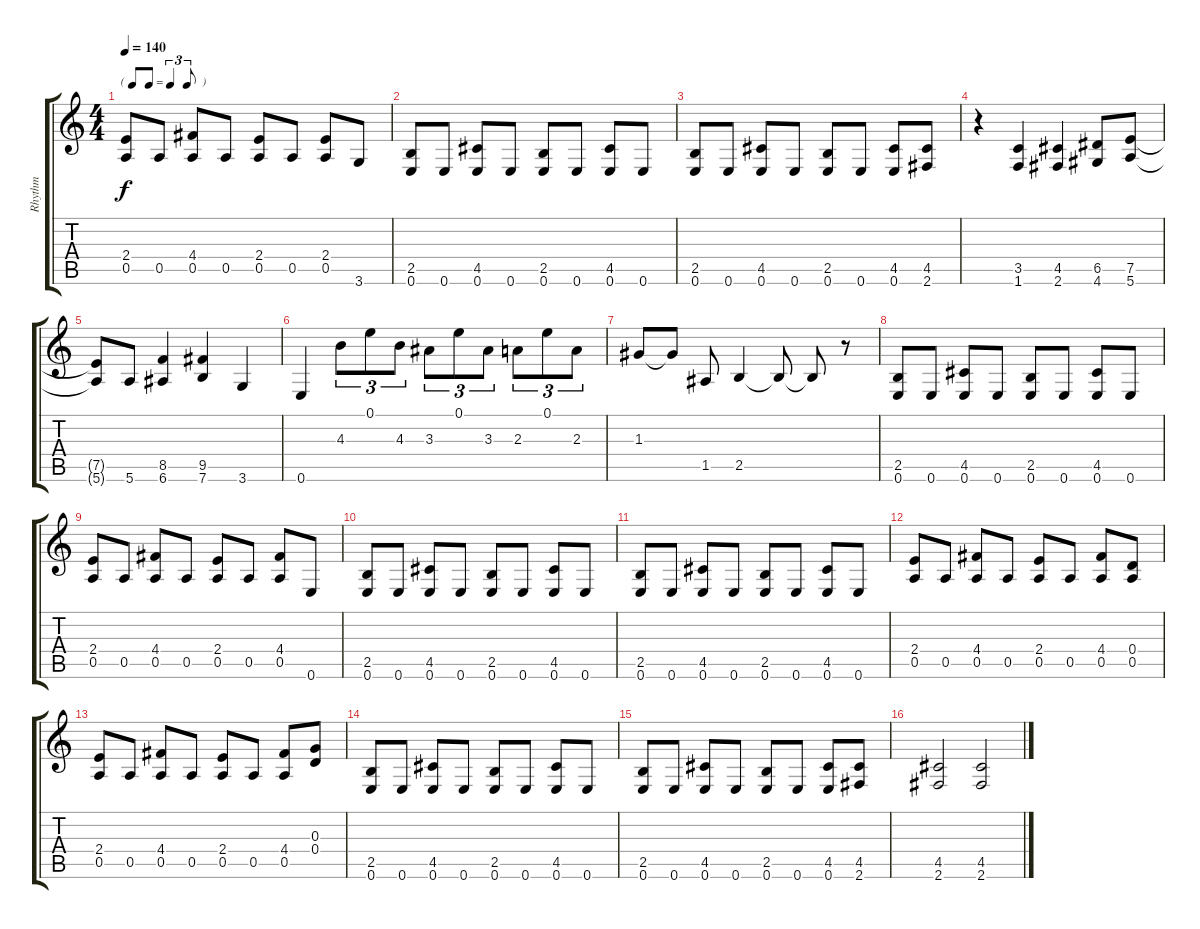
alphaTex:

\track ("Rhythm" "Rhythm") {instrument overdrivenguitar}
\staff {score tabs}
\tuning (E4 B3 G3 D3 A2 E2) {hide}
\ts (4 4)
\tf triplet8th
\tempo 140
\clef g2
\ks c
(2.4 0.5).8{dy f} 0.5.8 (4.4 0.5).8 0.5.8 (2.4 0.5).8 0.5.8 (2.4 0.5).8 3.6.8 |
(2.5 0.6).8 0.6.8 (4.5 0.6).8 0.6.8 (2.5 0.6).8 0.6.8 (4.5 0.6).8 0.6.8 |
(2.5 0.6).8 0.6.8 (4.5 0.6).8 0.6.8 (2.5 0.6).8 0.6.8 (4.5 0.6).8 (4.5 2.6).8 |
r.4 (3.5 1.6).4 (4.5 2.6).4 (6.5 4.6).8 (7.5 5.6).8 |
(7.5{t} 5.6{t}).8 5.6.8 (8.5 6.6).4 (9.5 7.6).4 3.6.4 |
0.6.4 4.3.8{tu (3 2)} 0.1.8{tu (3 2)} 4.3.8{tu (3 2)} 3.3.8{tu (3 2)} 0.1.8{tu (3 2)} 3.3.8{tu (3 2)} 2.3.8{tu (3 2)} 0.1.8{tu (3 2)} 2.3.8{tu (3 2)} |
1.3.8 1.3{t}.8 1.5.8 2.5.4 2.5{t}.8 2.5{t}.8 r.8 |
(2.5 0.6).8 0.6.8 (4.5 0.6).8 0.6.8 (2.5 0.6).8 0.6.8 (4.5 0.6).8 0.6.8 |
(2.4 0.5).8 0.5.8 (4.4 0.5).8 0.5.8 (2.4 0.5).8 0.5.8 (4.4 0.5).8 0.6.8 |
(2.5 0.6).8 0.6.8 (4.5 0.6).8 0.6.8 (2.5 0.6).8 0.6.8 (4.5 0.6).8 0.6.8 |
(2.5 0.6).8 0.6.8 (4.5 0.6).8 0.6.8 (2.5 0.6).8 0.6.8 (4.5 0.6).8 0.6.8 |
(2.4 0.5).8 0.5.8 (4.4 0.5).8 0.5.8 (2.4 0.5).8 0.5.8 (4.4 0.5).8 (0.4 0.5).8 |
(2.4 0.5).8 0.5.8 (4.4 0.5).8 0.5.8 (2.4 0.5).8 0.5.8 (4.4 0.5).8 (0.3 0.4).8 |
(2.5 0.6).8 0.6.8 (4.5 0.6).8 0.6.8 (2.5 0.6).8 0.6.8 (4.5 0.6).8 0.6.8 |
(2.5 0.6).8 0.6.8 (4.5 0.6).8 0.6.8 (2.5 0.6).8 0.6.8 (4.5 0.6).8 (4.5 2.6).8 |
(4.5 2.6).2 (4.5 2.6).2
